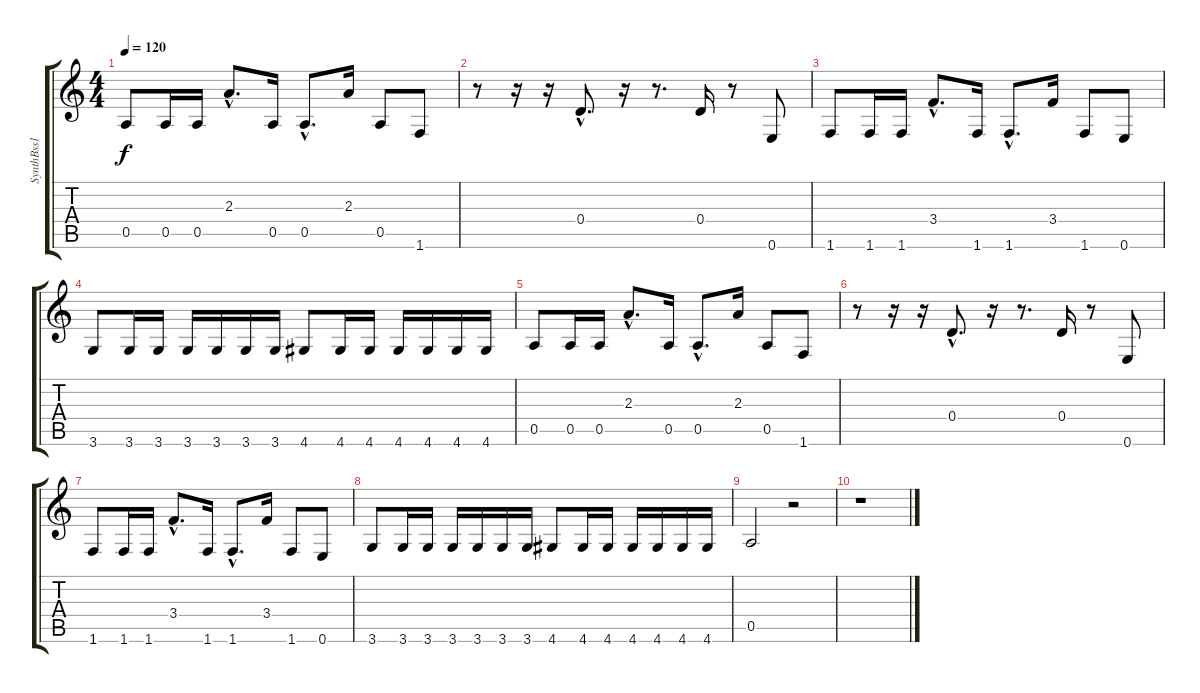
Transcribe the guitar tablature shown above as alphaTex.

\track ("SynthBss1" "SynthBss1") {instrument synthbass1}
\staff {score tabs}
\tuning (E4 B3 G3 D3 A2 E2) {hide}
\ts (4 4)
\tempo 120
\clef g2
\ks c
0.5.8{dy f} 0.5.16 0.5.16 2.3{hac}.8{d} 0.5.16 0.5{hac}.8{d} 2.3.16 0.5.8 1.6.8 |
r.8 r.16 r.16 0.4{hac}.8{d} r.16 r.8{d} 0.4.16 r.8 0.6.8 |
1.6.8 1.6.16 1.6.16 3.4{hac}.8{d} 1.6.16 1.6{hac}.8{d} 3.4.16 1.6.8 0.6.8 |
3.6.8 3.6.16 3.6.16 3.6.16 3.6.16 3.6.16 3.6.16 4.6.8 4.6.16 4.6.16 4.6.16 4.6.16 4.6.16 4.6.16 |
0.5.8 0.5.16 0.5.16 2.3{hac}.8{d} 0.5.16 0.5{hac}.8{d} 2.3.16 0.5.8 1.6.8 |
r.8 r.16 r.16 0.4{hac}.8{d} r.16 r.8{d} 0.4.16 r.8 0.6.8 |
1.6.8 1.6.16 1.6.16 3.4{hac}.8{d} 1.6.16 1.6{hac}.8{d} 3.4.16 1.6.8 0.6.8 |
3.6.8 3.6.16 3.6.16 3.6.16 3.6.16 3.6.16 3.6.16 4.6.8 4.6.16 4.6.16 4.6.16 4.6.16 4.6.16 4.6.16 |
0.5.2 r.2 |
r.1
